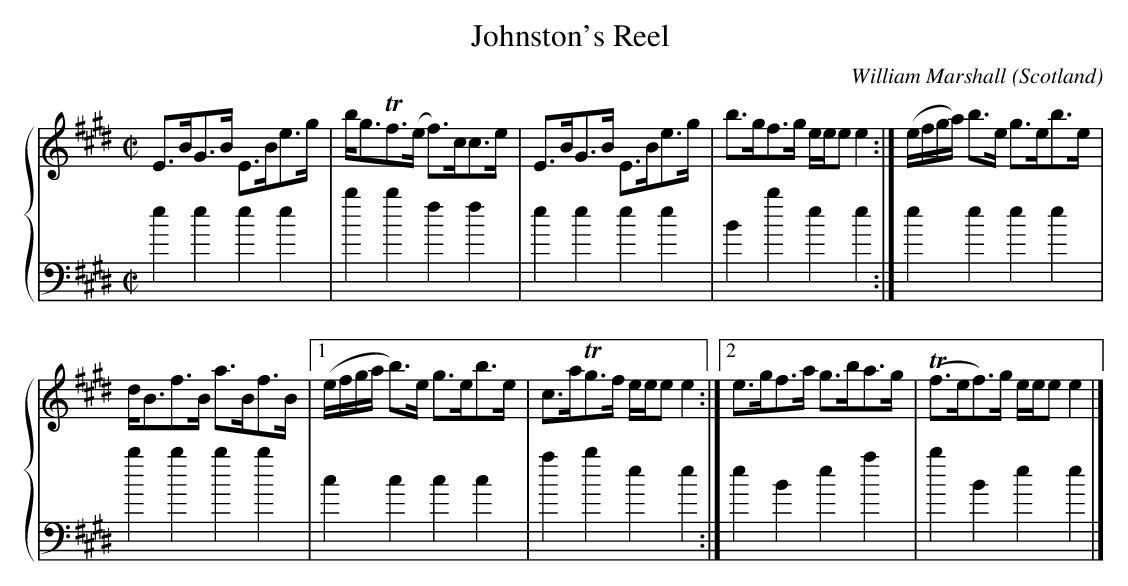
X:1
T:Johnston's Reel
C:William Marshall
L:1/8
M:C|
O:Scotland
K:E
%%staves {1 2}
V:1
E3/B/G3/B/ E3/B/e3/g/ | b/g3/!trill!f3/(e/ f3/)c/c3/e/ | \
E3/B/G3/B/ E3/B/e3/g/ | b3/g/f3/g/ e/e/e e2 :| \
(e/f/g/a/) b3/e/ g3/e/b3/e/ |
                              d/B3/f3/B/ a3/B/f3/B/ |1 \
(e/f/g/a/ b3/)e/ g3/e/b3/e/ | c3/a/!trill!g3/f/ e/e/e e2 :|2 \
e3/g/f3/a/ g3/b/a3/g/ | (!trill!f3/e/f3/)g/ e/e/e e2 |]
V:2 clef=bass
L:1/4
eeee | bbff | eeee | Bbee :| \
eeee | bbbb |1 cccc | abee :|2 eBea | bBee |]
